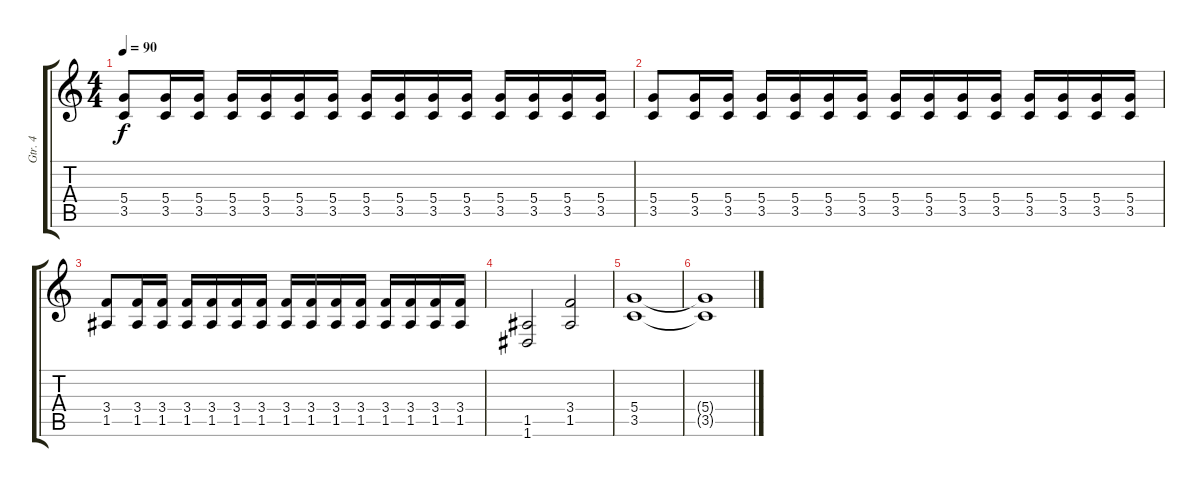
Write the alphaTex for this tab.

\track ("Gtr. 4" "Gtr. 4") {instrument distortionguitar}
\staff {score tabs}
\tuning (E4 B3 G3 D3 A2 D2) {hide}
\ts (4 4)
\tempo 90
\clef g2
\ks c
(5.4 3.5).8{dy f} (5.4 3.5).16 (5.4 3.5).16 (5.4 3.5).16 (5.4 3.5).16 (5.4 3.5).16 (5.4 3.5).16 (5.4 3.5).16 (5.4 3.5).16 (5.4 3.5).16 (5.4 3.5).16 (5.4 3.5).16 (5.4 3.5).16 (5.4 3.5).16 (5.4 3.5).16 |
(5.4 3.5).8 (5.4 3.5).16 (5.4 3.5).16 (5.4 3.5).16 (5.4 3.5).16 (5.4 3.5).16 (5.4 3.5).16 (5.4 3.5).16 (5.4 3.5).16 (5.4 3.5).16 (5.4 3.5).16 (5.4 3.5).16 (5.4 3.5).16 (5.4 3.5).16 (5.4 3.5).16 |
(3.4 1.5).8 (3.4 1.5).16 (3.4 1.5).16 (3.4 1.5).16 (3.4 1.5).16 (3.4 1.5).16 (3.4 1.5).16 (3.4 1.5).16 (3.4 1.5).16 (3.4 1.5).16 (3.4 1.5).16 (3.4 1.5).16 (3.4 1.5).16 (3.4 1.5).16 (3.4 1.5).16 |
(1.5 1.6).2 (3.4 1.5).2 |
(5.4 3.5).1 |
(5.4{t} 3.5{t}).1
